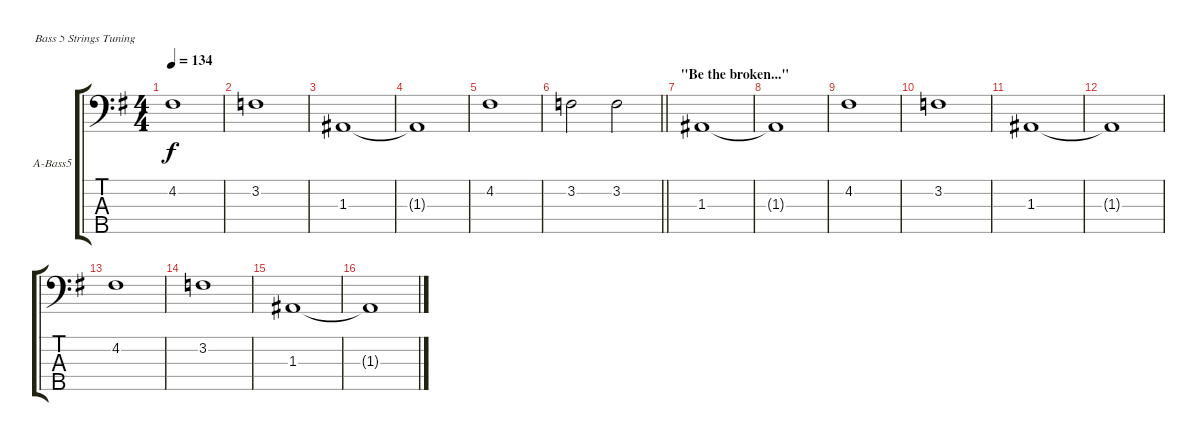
\bracketExtendMode groupsimilarinstruments
\firstSystemTrackNameOrientation horizontal
\otherSystemsTrackNameOrientation horizontal
\track ("Keyboard 3 - Brat/Shagrath" "A-Bass5") {instrument stringensemble1}
\staff {score tabs}
\tuning (G2 D2 A1 E1 B0)
\displaytranspose 12
\ts (4 4)
\tempo 134
\clef f4
\ks g
4.2.1{dy f} |
3.2.1 |
1.3.1 |
1.3{t}.1 |
4.2.1 |
\barLineRight lightlight
3.2.2 3.2.2 |
\section ("" "\"Be the broken...\"")
1.3.1 |
1.3{t}.1 |
4.2.1 |
3.2.1 |
1.3.1 |
1.3{t}.1 |
4.2.1 |
3.2.1 |
1.3.1 |
1.3{t}.1
